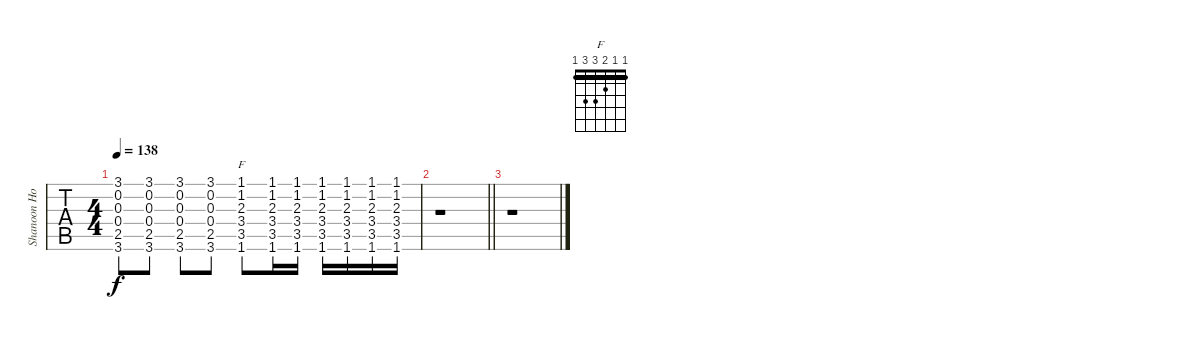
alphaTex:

\track ("Shanoon Hoon's rhythm guitar" "Shanoon Ho") {instrument acousticguitarnylon}
\staff {tabs}
\tuning (E4 B3 G3 D3 A2 E2) {hide}
\chord ("F" 1 1 2 3 3 1) {barre 1}
\ts (4 4)
\tempo 138
\clef g2
\ks aminor
(3.1 0.2 0.3 0.4 2.5 3.6).8{dy f} (3.1 0.2 0.3 0.4 2.5 3.6).8 (3.1 0.2 0.3 0.4 2.5 3.6).8 (3.1 0.2 0.3 0.4 2.5 3.6).8 (1.1 1.2 2.3 3.4 3.5 1.6).8{ch "F"} (1.1 1.2 2.3 3.4 3.5 1.6).16 (1.1 1.2 2.3 3.4 3.5 1.6).16 (1.1 1.2 2.3 3.4 3.5 1.6).16 (1.1 1.2 2.3 3.4 3.5 1.6).16 (1.1 1.2 2.3 3.4 3.5 1.6).16 (1.1 1.2 2.3 3.4 3.5 1.6).16 |
\barLineRight lightlight
r.1 |
r.1
